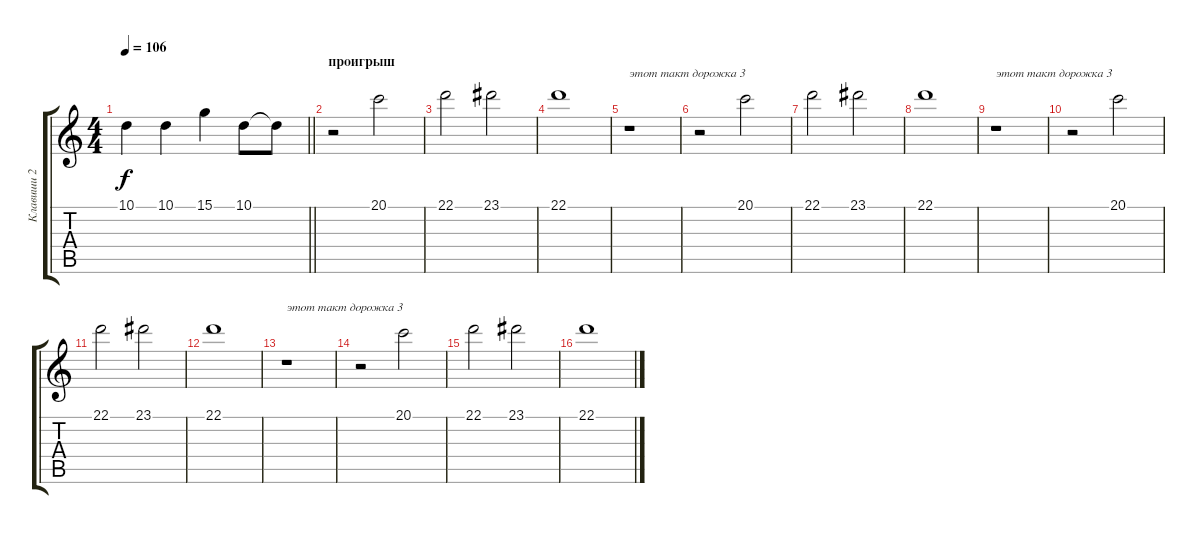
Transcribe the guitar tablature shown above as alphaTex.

\track ("Клавиши 2" "Клавиши 2") {instrument acousticgrandpiano}
\staff {score tabs}
\tuning (E4 B3 G3 D3 A2 E2) {hide}
\ts (4 4)
\tempo 106
\clef g2
\barLineRight lightlight
\ks c
10.1{t}.4{dy f} 10.1.4 15.1.4 10.1.8 10.1{t}.8 |
\section ("" "проигрыш")
r.2 20.1.2 |
22.1.2 23.1.2 |
22.1.1 |
r.1{txt "этот такт дорожка 3"} |
r.2 20.1.2 |
22.1.2 23.1.2 |
22.1.1 |
r.1{txt "этот такт дорожка 3"} |
r.2 20.1.2 |
22.1.2 23.1.2 |
22.1.1 |
r.1{txt "этот такт дорожка 3"} |
r.2 20.1.2 |
22.1.2 23.1.2 |
22.1.1
